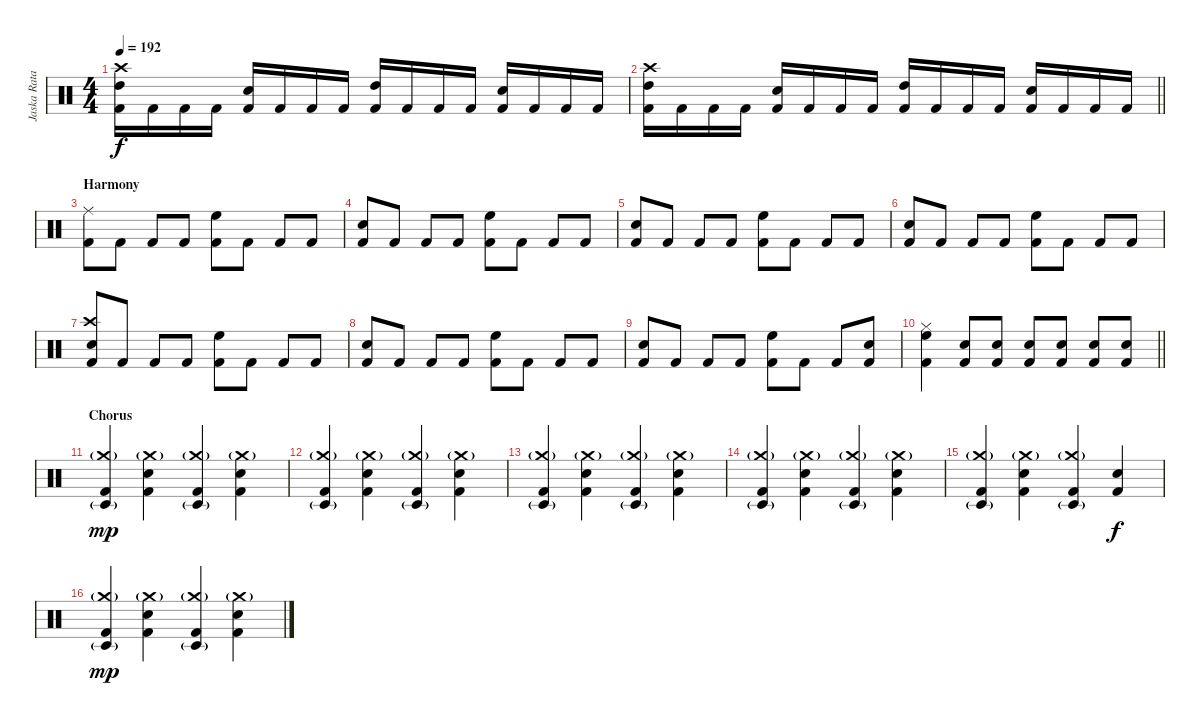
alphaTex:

\track ("Jaska Ratakinan" "Jaska Rata") {instrument percussion}
\staff {score}
\articulation defaults
\ts (4 4)
\tempo 192
\clef neutral
\ks c
("Kick (hit) 2" "High Tom (hit)" "Crash high (hit)").16{dy f} "Kick (hit) 2".16 "Kick (hit) 2".16 "Kick (hit) 2".16 ("Kick (hit) 2" "Snare (hit) 2").16 "Kick (hit) 2".16 "Kick (hit) 2".16 "Kick (hit) 2".16 ("Kick (hit) 2" "High Tom (hit)").16 "Kick (hit) 2".16 "Kick (hit) 2".16 "Kick (hit) 2".16 ("Kick (hit) 2" "Snare (hit) 2").16 "Kick (hit) 2".16 "Kick (hit) 2".16 "Kick (hit) 2".16 |
\barLineRight lightlight
("Kick (hit) 2" "High Tom (hit)" "Crash high (hit)").16 "Kick (hit) 2".16 "Kick (hit) 2".16 "Kick (hit) 2".16 ("Kick (hit) 2" "Snare (hit) 2").16 "Kick (hit) 2".16 "Kick (hit) 2".16 "Kick (hit) 2".16 ("Kick (hit) 2" "High Tom (hit)").16 "Kick (hit) 2".16 "Kick (hit) 2".16 "Kick (hit) 2".16 ("Kick (hit) 2" "Snare (hit) 2").16 "Kick (hit) 2".16 "Kick (hit) 2".16 "Kick (hit) 2".16 |
\section ("" "Harmony")
("Kick (hit) 2" "Ride (middle)").8 "Kick (hit) 2".8 "Kick (hit) 2".8 "Kick (hit) 2".8 ("Kick (hit) 2" "High Floor Tom (hit)").8 "Kick (hit) 2".8 "Kick (hit) 2".8 "Kick (hit) 2".8 |
("Kick (hit) 2" "Electric Snare (hit)").8 "Kick (hit) 2".8 "Kick (hit) 2".8 "Kick (hit) 2".8 ("Kick (hit) 2" "High Floor Tom (hit)").8 "Kick (hit) 2".8 "Kick (hit) 2".8 "Kick (hit) 2".8 |
("Kick (hit) 2" "Electric Snare (hit)").8 "Kick (hit) 2".8 "Kick (hit) 2".8 "Kick (hit) 2".8 ("Kick (hit) 2" "High Floor Tom (hit)").8 "Kick (hit) 2".8 "Kick (hit) 2".8 "Kick (hit) 2".8 |
("Kick (hit) 2" "Electric Snare (hit)").8 "Kick (hit) 2".8 "Kick (hit) 2".8 "Kick (hit) 2".8 ("Kick (hit) 2" "High Floor Tom (hit)").8 "Kick (hit) 2".8 "Kick (hit) 2".8 "Kick (hit) 2".8 |
("Kick (hit) 2" "Electric Snare (hit)" "Crash high (hit)").8 "Kick (hit) 2".8 "Kick (hit) 2".8 "Kick (hit) 2".8 ("Kick (hit) 2" "High Floor Tom (hit)").8 "Kick (hit) 2".8 "Kick (hit) 2".8 "Kick (hit) 2".8 |
("Kick (hit) 2" "Electric Snare (hit)").8 "Kick (hit) 2".8 "Kick (hit) 2".8 "Kick (hit) 2".8 ("Kick (hit) 2" "High Floor Tom (hit)").8 "Kick (hit) 2".8 "Kick (hit) 2".8 "Kick (hit) 2".8 |
("Kick (hit) 2" "Electric Snare (hit)").8 "Kick (hit) 2".8 "Kick (hit) 2".8 "Kick (hit) 2".8 ("Kick (hit) 2" "High Floor Tom (hit)").8 "Kick (hit) 2".8 "Kick (hit) 2".8 ("Kick (hit) 2" "Electric Snare (hit)").8 |
\barLineRight lightlight
("Kick (hit) 2" "Hi-Hat (closed)" "High Floor Tom (hit)").4 ("Kick (hit) 2" "Electric Snare (hit)").8 ("Kick (hit) 2" "Electric Snare (hit)").8 ("Kick (hit) 2" "Electric Snare (hit)").8 ("Kick (hit) 2" "Electric Snare (hit)").8 ("Kick (hit) 2" "Electric Snare (hit)").8 ("Kick (hit) 2" "Electric Snare (hit)").8 |
\section ("" "Chorus")
("Kick (hit) 2" "Crash medium (hit)"{g} "Timbale low (hit)"{g}).4{dy mp} ("Kick (hit) 2" "Crash medium (hit)"{g} "Snare (hit) 2").4 ("Kick (hit) 2" "Crash medium (hit)"{g} "Timbale low (hit)"{g}).4 ("Kick (hit) 2" "Crash medium (hit)"{g} "Snare (hit) 2").4 |
("Kick (hit) 2" "Crash medium (hit)"{g} "Timbale low (hit)"{g}).4 ("Kick (hit) 2" "Crash medium (hit)"{g} "Snare (hit) 2").4 ("Kick (hit) 2" "Crash medium (hit)"{g} "Timbale low (hit)"{g}).4 ("Kick (hit) 2" "Crash medium (hit)"{g} "Snare (hit) 2").4 |
("Kick (hit) 2" "Crash medium (hit)"{g} "Timbale low (hit)"{g}).4 ("Kick (hit) 2" "Crash medium (hit)"{g} "Snare (hit) 2").4 ("Kick (hit) 2" "Crash medium (hit)"{g} "Timbale low (hit)"{g}).4 ("Kick (hit) 2" "Crash medium (hit)"{g} "Snare (hit) 2").4 |
("Kick (hit) 2" "Crash medium (hit)"{g} "Timbale low (hit)"{g}).4 ("Kick (hit) 2" "Crash medium (hit)"{g} "Snare (hit) 2").4 ("Kick (hit) 2" "Crash medium (hit)"{g} "Timbale low (hit)"{g}).4 ("Kick (hit) 2" "Crash medium (hit)"{g} "Snare (hit) 2").4 |
("Kick (hit) 2" "Crash medium (hit)"{g} "Timbale low (hit)"{g}).4 ("Kick (hit) 2" "Crash medium (hit)"{g} "Snare (hit) 2").4 ("Kick (hit) 2" "Crash medium (hit)"{g} "Timbale low (hit)"{g}).4 ("Kick (hit) 2" "Snare (hit) 2").4{dy f} |
("Kick (hit) 2" "Crash medium (hit)"{g} "Timbale low (hit)"{g}).4{dy mp} ("Kick (hit) 2" "Crash medium (hit)"{g} "Snare (hit) 2").4 ("Kick (hit) 2" "Crash medium (hit)"{g} "Timbale low (hit)"{g}).4 ("Kick (hit) 2" "Crash medium (hit)"{g} "Snare (hit) 2").4
